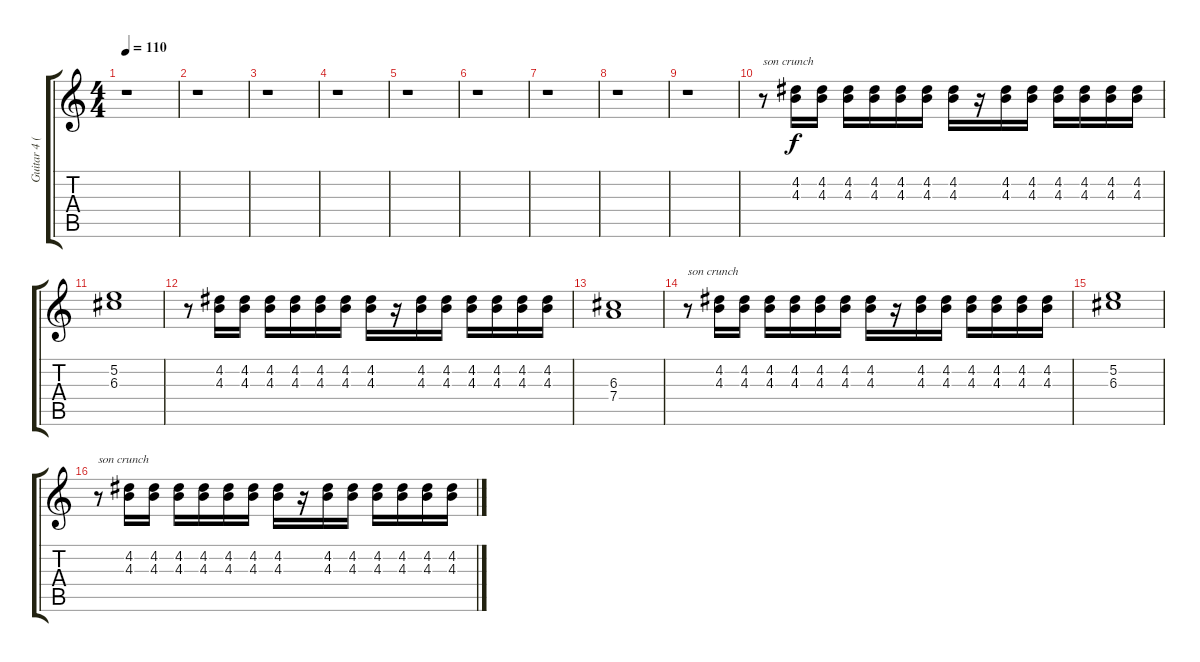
\track ("Guitar 4 (crunch)" "Guitar 4 (") {instrument overdrivenguitar}
\staff {score tabs}
\tuning (E4 B3 G3 D3 A2 E2) {hide}
\ts (4 4)
\tempo 110
\clef g2
\ks c
r.1{dy f} |
r.1 |
r.1 |
r.1 |
r.1 |
r.1 |
r.1 |
r.1 |
r.1 |
r.8{txt "son crunch"} (4.2 4.3).16 (4.2 4.3).16 (4.2 4.3).16 (4.2 4.3).16 (4.2 4.3).16 (4.2 4.3).16 (4.2 4.3).16 r.16 (4.2 4.3).16 (4.2 4.3).16 (4.2 4.3).16 (4.2 4.3).16 (4.2 4.3).16 (4.2 4.3).16 |
(5.2 6.3).1 |
r.8 (4.2 4.3).16 (4.2 4.3).16 (4.2 4.3).16 (4.2 4.3).16 (4.2 4.3).16 (4.2 4.3).16 (4.2 4.3).16 r.16 (4.2 4.3).16 (4.2 4.3).16 (4.2 4.3).16 (4.2 4.3).16 (4.2 4.3).16 (4.2 4.3).16 |
(6.3 7.4).1 |
r.8{txt "son crunch"} (4.2 4.3).16 (4.2 4.3).16 (4.2 4.3).16 (4.2 4.3).16 (4.2 4.3).16 (4.2 4.3).16 (4.2 4.3).16 r.16 (4.2 4.3).16 (4.2 4.3).16 (4.2 4.3).16 (4.2 4.3).16 (4.2 4.3).16 (4.2 4.3).16 |
(5.2 6.3).1 |
r.8{txt "son crunch"} (4.2 4.3).16 (4.2 4.3).16 (4.2 4.3).16 (4.2 4.3).16 (4.2 4.3).16 (4.2 4.3).16 (4.2 4.3).16 r.16 (4.2 4.3).16 (4.2 4.3).16 (4.2 4.3).16 (4.2 4.3).16 (4.2 4.3).16 (4.2 4.3).16
